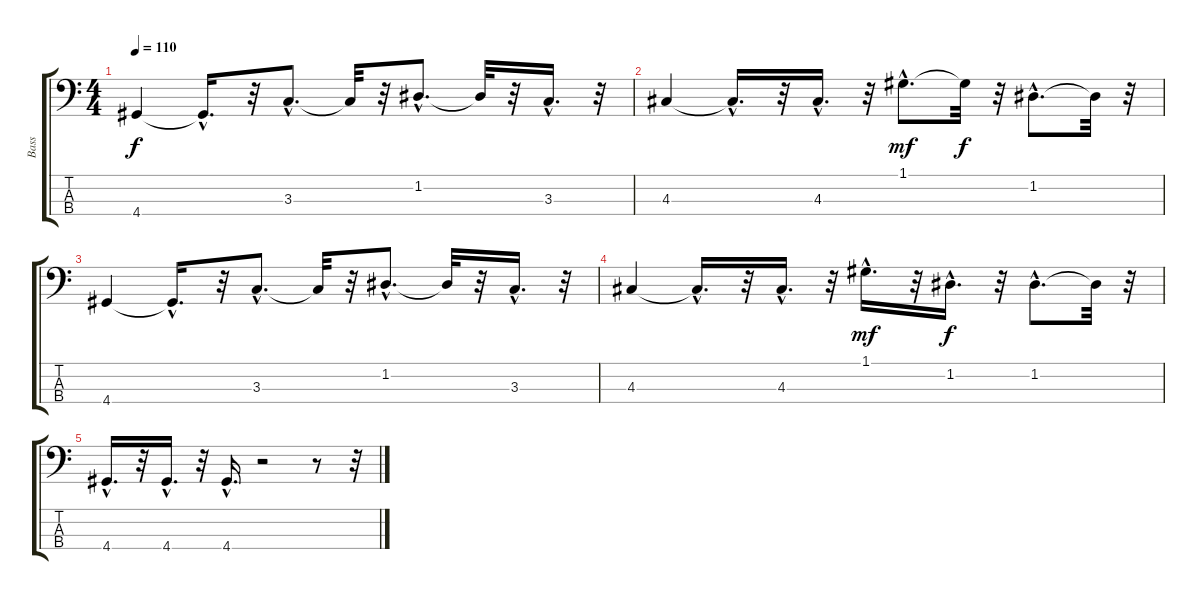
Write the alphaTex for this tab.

\track ("Bass" "Bass") {instrument electricbassfinger}
\staff {score tabs}
\tuning (G2 D2 A1 E1) {hide}
\ts (4 4)
\tempo 110
\clef f4
\ks c
4.4.4{dy f} 4.4{hac t}.16{d} r.32 3.3{hac}.8{d} 3.3{t}.32 r.32 1.2{hac}.8{d} 1.2{t}.32 r.32 3.3{hac}.16{d} r.32 |
4.3.4 4.3{hac t}.16{d} r.32 4.3{hac}.16{d} r.32 1.1{hac}.8{d dy mf} 1.1{t}.32{dy f} r.32 1.2{hac}.8{d} 1.2{t}.32 r.32 |
4.4.4 4.4{hac t}.16{d} r.32 3.3{hac}.8{d} 3.3{t}.32 r.32 1.2{hac}.8{d} 1.2{t}.32 r.32 3.3{hac}.16{d} r.32 |
4.3.4 4.3{hac t}.16{d} r.32 4.3{hac}.16{d} r.32 1.1{hac}.16{d dy mf} r.32 1.2{hac}.16{d dy f} r.32 1.2{hac}.8{d} 1.2{t}.32 r.32 |
4.4{hac}.16{d} r.32 4.4{hac}.16{d} r.32 4.4{hac}.16{d} r.2 r.8 r.32
